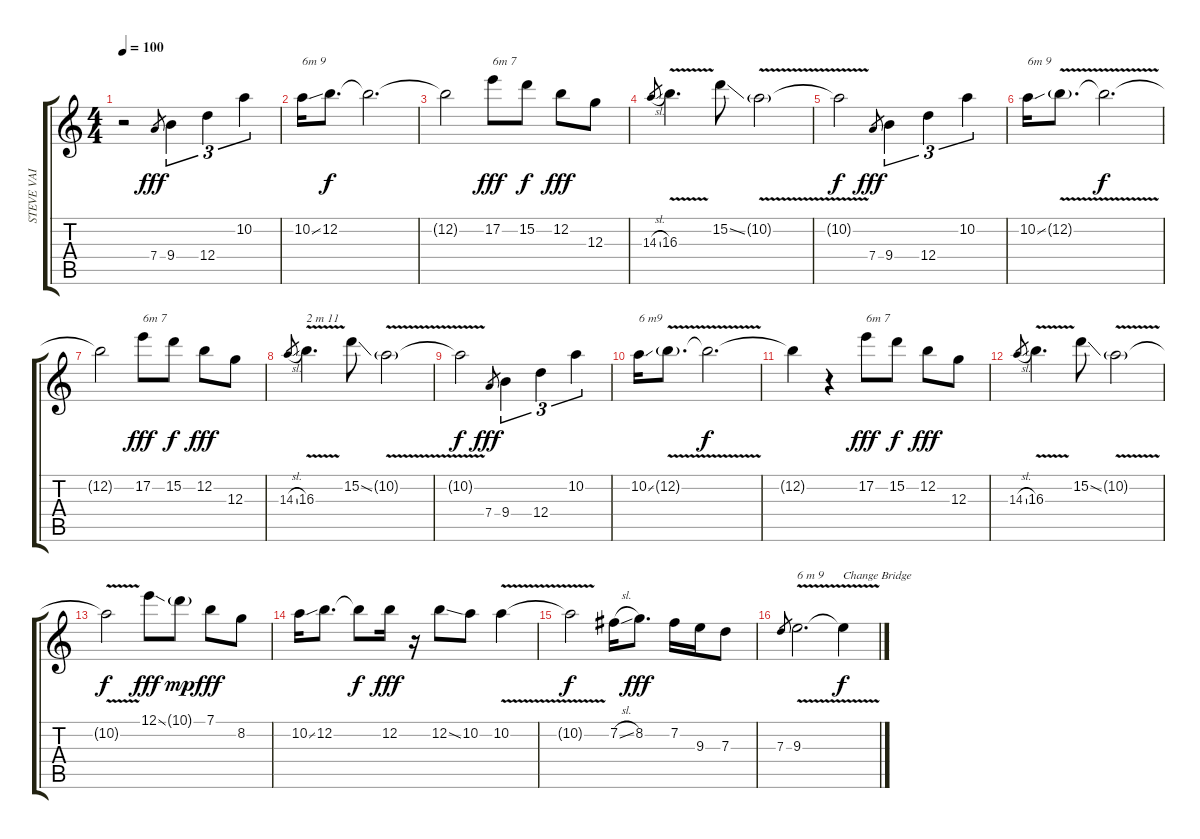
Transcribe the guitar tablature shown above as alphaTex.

\track ("STEVE VAI" "STEVE VAI") {instrument overdrivenguitar}
\staff {score tabs}
\tuning (E4 B3 G3 D3 A2 E2) {hide}
\ts (4 4)
\tempo 100
\clef g2
\ks c
r.2{dy fff instrument overdrivenguitar} 7.4.8{gr} 9.4.4{tu (3 2)} 12.4.4{tu (3 2)} 10.2.4{tu (3 2)} |
10.2{ss}.16{txt "6m 9"} 12.2.8{d dy f} 12.2{t}.2{d} |
12.2{t}.2 17.2.8{txt "6m 7" dy fff} 15.2.8{dy f} 12.2.8{dy fff} 12.3.8 |
14.3{sl}.8{gr} 16.3{v}.4{d txt ""} 15.2{ss}.8 10.2{v g}.2 |
10.2{t}.2{dy f} 7.4.8{gr dy fff} 9.4.4{tu (3 2) txt ""} 12.4.4{tu (3 2)} 10.2.4{tu (3 2)} |
10.2{ss}.16{txt "6m 9"} 12.2{v g}.8{d} 12.2{t}.2{d dy f} |
12.2{t}.2 17.2.8{txt "6m 7" dy fff} 15.2.8{dy f} 12.2.8{dy fff} 12.3.8 |
14.3{sl}.8{gr} 16.3{v}.4{d txt "2 m 11"} 15.2{ss}.8 10.2{v g}.2 |
10.2{t}.2{dy f} 7.4.8{gr dy fff} 9.4.4{tu (3 2)} 12.4.4{tu (3 2)} 10.2.4{tu (3 2)} |
10.2{ss}.16{txt "6 m9"} 12.2{v g}.8{d} 12.2{t}.2{d dy f} |
12.2{t}.4 r.4 17.2.8{txt "6m 7" dy fff} 15.2.8{dy f} 12.2.8{dy fff} 12.3.8 |
14.3{sl}.8{gr} 16.3{v}.4{d txt ""} 15.2{ss}.8 10.2{v g}.2{txt ""} |
10.2{t}.2{dy f} 12.1{ss}.8{txt "" dy fff} 10.1{g}.8{dy mp} 7.1.8{dy fff} 8.2.8 |
10.2{ss}.16{txt ""} 12.2.8{d} 12.2{t}.8{dy f} 12.2.16{dy fff} r.16 12.2{ss}.8 10.2.8 10.2{v}.4 |
10.2{t}.2{dy f} 7.2{sl}.16{txt ""} 8.2.8{d dy fff} 7.2.16 9.3.16 7.3.8 |
7.3.8{gr} 9.3{v}.2{d txt "6 m 9"} 9.3{t}.4{txt "Change Bridge" dy f}
